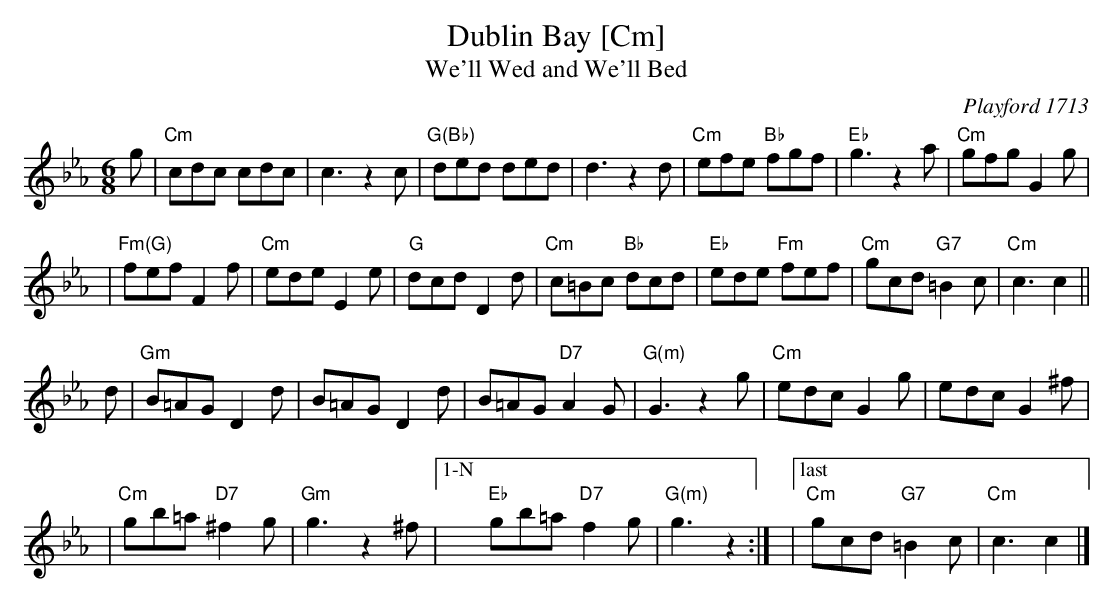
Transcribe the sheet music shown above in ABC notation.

X:1
T: Dublin Bay [Cm]
T: We'll Wed and We'll Bed
O: Playford 1713
M: 6/8
L: 1/8
K: Cm
g \
| "Cm"cdc cdc | c3 z2c \
| "G(Bb)"ded ded | d3 z2d \
| "Cm"efe "Bb"fgf | "Eb"g3 z2a \
| "Cm"gfg G2g |
| "Fm(G)"fef F2f \
| "Cm"ede E2e | "G"dcd D2d \
| "Cm"c=Bc "Bb"dcd | "Eb"ede "Fm"fef \
| "Cm"gcd "G7"=B2c | "Cm"c3 c2 ||
d \
| "Gm"B=AG D2d | B=AG D2d \
| B=AG "D7"A2G | "G(m)"G3 z2g \
| "Cm"edc G2g | edc G2^f |
| "Cm"gb=a "D7"^f2g | "Gm"g3 z2^f \
|["1-N" "Eb"gb=a "D7"f2g | "G(m)"g3 !d.C!z2 :|\
|["last" "Cm"gcd "G7"=B2c | "Cm"c3 c2 |]
